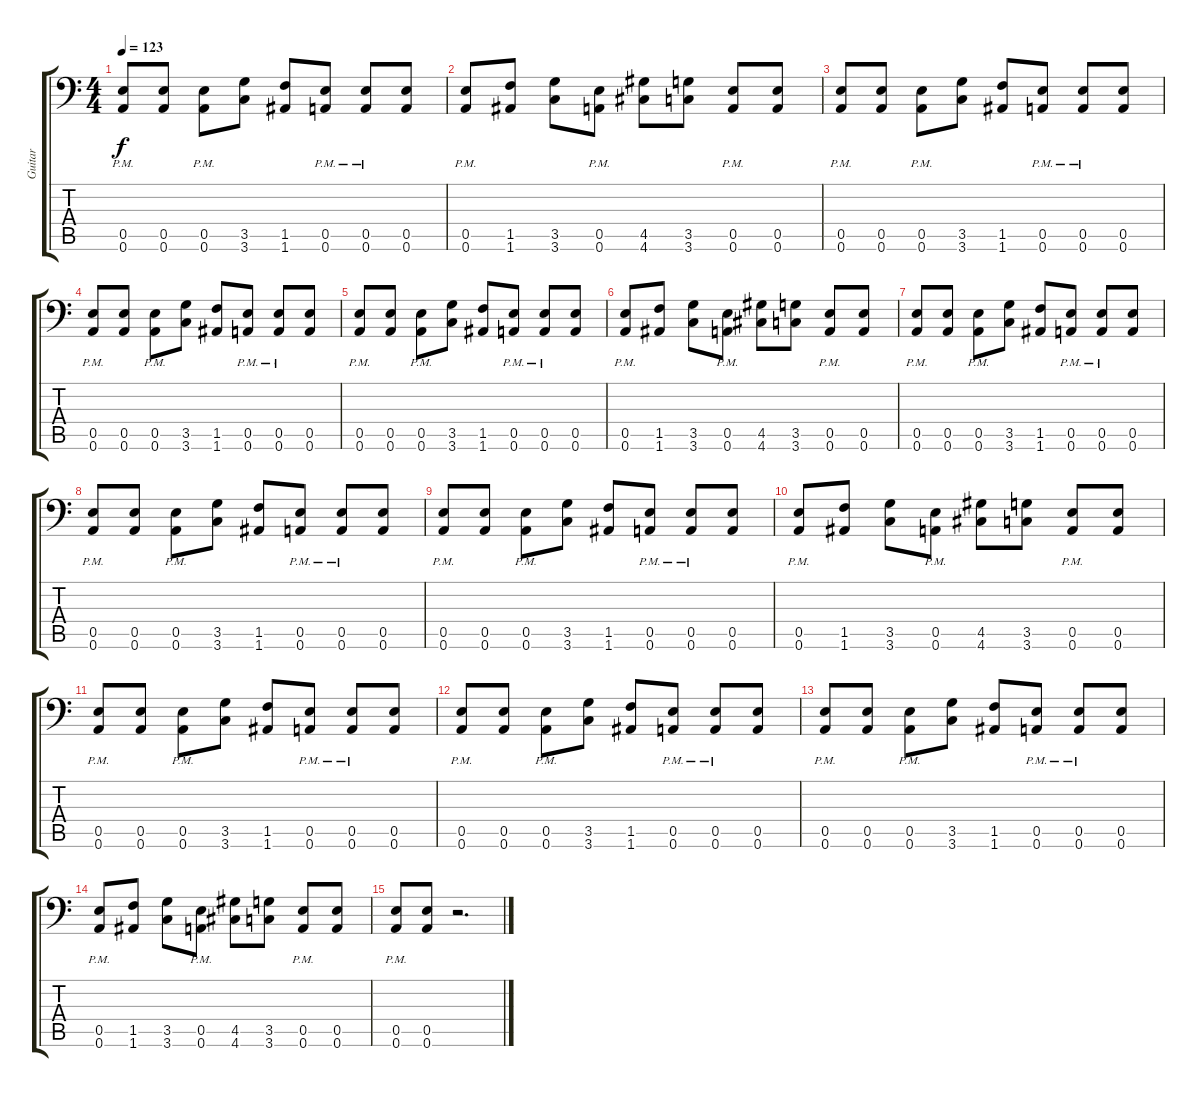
\track ("Guitar" "Guitar") {instrument distortionguitar}
\staff {score tabs}
\tuning (B3 Gb3 D3 A2 E2 A1) {hide}
\ts (4 4)
\tempo 123
\clef f4
\ks c
(0.5{pm} 0.6{pm}).8{dy f} (0.5 0.6).8 (0.5{pm} 0.6{pm}).8 (3.5 3.6).8 (1.5 1.6).8 (0.5{pm} 0.6{pm}).8 (0.5{pm} 0.6{pm}).8 (0.5 0.6).8 |
(0.5{pm} 0.6{pm}).8 (1.5 1.6).8 (3.5 3.6).8 (0.5{pm} 0.6{pm}).8 (4.5 4.6).8 (3.5 3.6).8 (0.5{pm} 0.6{pm}).8 (0.5 0.6).8 |
(0.5{pm} 0.6{pm}).8 (0.5 0.6).8 (0.5{pm} 0.6{pm}).8 (3.5 3.6).8 (1.5 1.6).8 (0.5{pm} 0.6{pm}).8 (0.5{pm} 0.6{pm}).8 (0.5 0.6).8 |
(0.5{pm} 0.6{pm}).8 (0.5 0.6).8 (0.5{pm} 0.6{pm}).8 (3.5 3.6).8 (1.5 1.6).8 (0.5{pm} 0.6{pm}).8 (0.5{pm} 0.6{pm}).8 (0.5 0.6).8 |
(0.5{pm} 0.6{pm}).8 (0.5 0.6).8 (0.5{pm} 0.6{pm}).8 (3.5 3.6).8 (1.5 1.6).8 (0.5{pm} 0.6{pm}).8 (0.5{pm} 0.6{pm}).8 (0.5 0.6).8 |
(0.5{pm} 0.6{pm}).8 (1.5 1.6).8 (3.5 3.6).8 (0.5{pm} 0.6{pm}).8 (4.5 4.6).8 (3.5 3.6).8 (0.5{pm} 0.6{pm}).8 (0.5 0.6).8 |
(0.5{pm} 0.6{pm}).8 (0.5 0.6).8 (0.5{pm} 0.6{pm}).8 (3.5 3.6).8 (1.5 1.6).8 (0.5{pm} 0.6{pm}).8 (0.5{pm} 0.6{pm}).8 (0.5 0.6).8 |
(0.5{pm} 0.6{pm}).8 (0.5 0.6).8 (0.5{pm} 0.6{pm}).8 (3.5 3.6).8 (1.5 1.6).8 (0.5{pm} 0.6{pm}).8 (0.5{pm} 0.6{pm}).8 (0.5 0.6).8 |
(0.5{pm} 0.6{pm}).8 (0.5 0.6).8 (0.5{pm} 0.6{pm}).8 (3.5 3.6).8 (1.5 1.6).8 (0.5{pm} 0.6{pm}).8 (0.5{pm} 0.6{pm}).8 (0.5 0.6).8 |
(0.5{pm} 0.6{pm}).8 (1.5 1.6).8 (3.5 3.6).8 (0.5{pm} 0.6{pm}).8 (4.5 4.6).8 (3.5 3.6).8 (0.5{pm} 0.6{pm}).8 (0.5 0.6).8 |
(0.5{pm} 0.6{pm}).8 (0.5 0.6).8 (0.5{pm} 0.6{pm}).8 (3.5 3.6).8 (1.5 1.6).8 (0.5{pm} 0.6{pm}).8 (0.5{pm} 0.6{pm}).8 (0.5 0.6).8 |
(0.5{pm} 0.6{pm}).8 (0.5 0.6).8 (0.5{pm} 0.6{pm}).8 (3.5 3.6).8 (1.5 1.6).8 (0.5{pm} 0.6{pm}).8 (0.5{pm} 0.6{pm}).8 (0.5 0.6).8 |
(0.5{pm} 0.6{pm}).8 (0.5 0.6).8 (0.5{pm} 0.6{pm}).8 (3.5 3.6).8 (1.5 1.6).8 (0.5{pm} 0.6{pm}).8 (0.5{pm} 0.6{pm}).8 (0.5 0.6).8 |
(0.5{pm} 0.6{pm}).8 (1.5 1.6).8 (3.5 3.6).8 (0.5{pm} 0.6{pm}).8 (4.5 4.6).8 (3.5 3.6).8 (0.5{pm} 0.6{pm}).8 (0.5 0.6).8 |
(0.5{pm} 0.6{pm}).8 (0.5 0.6).8 r.2{d}
